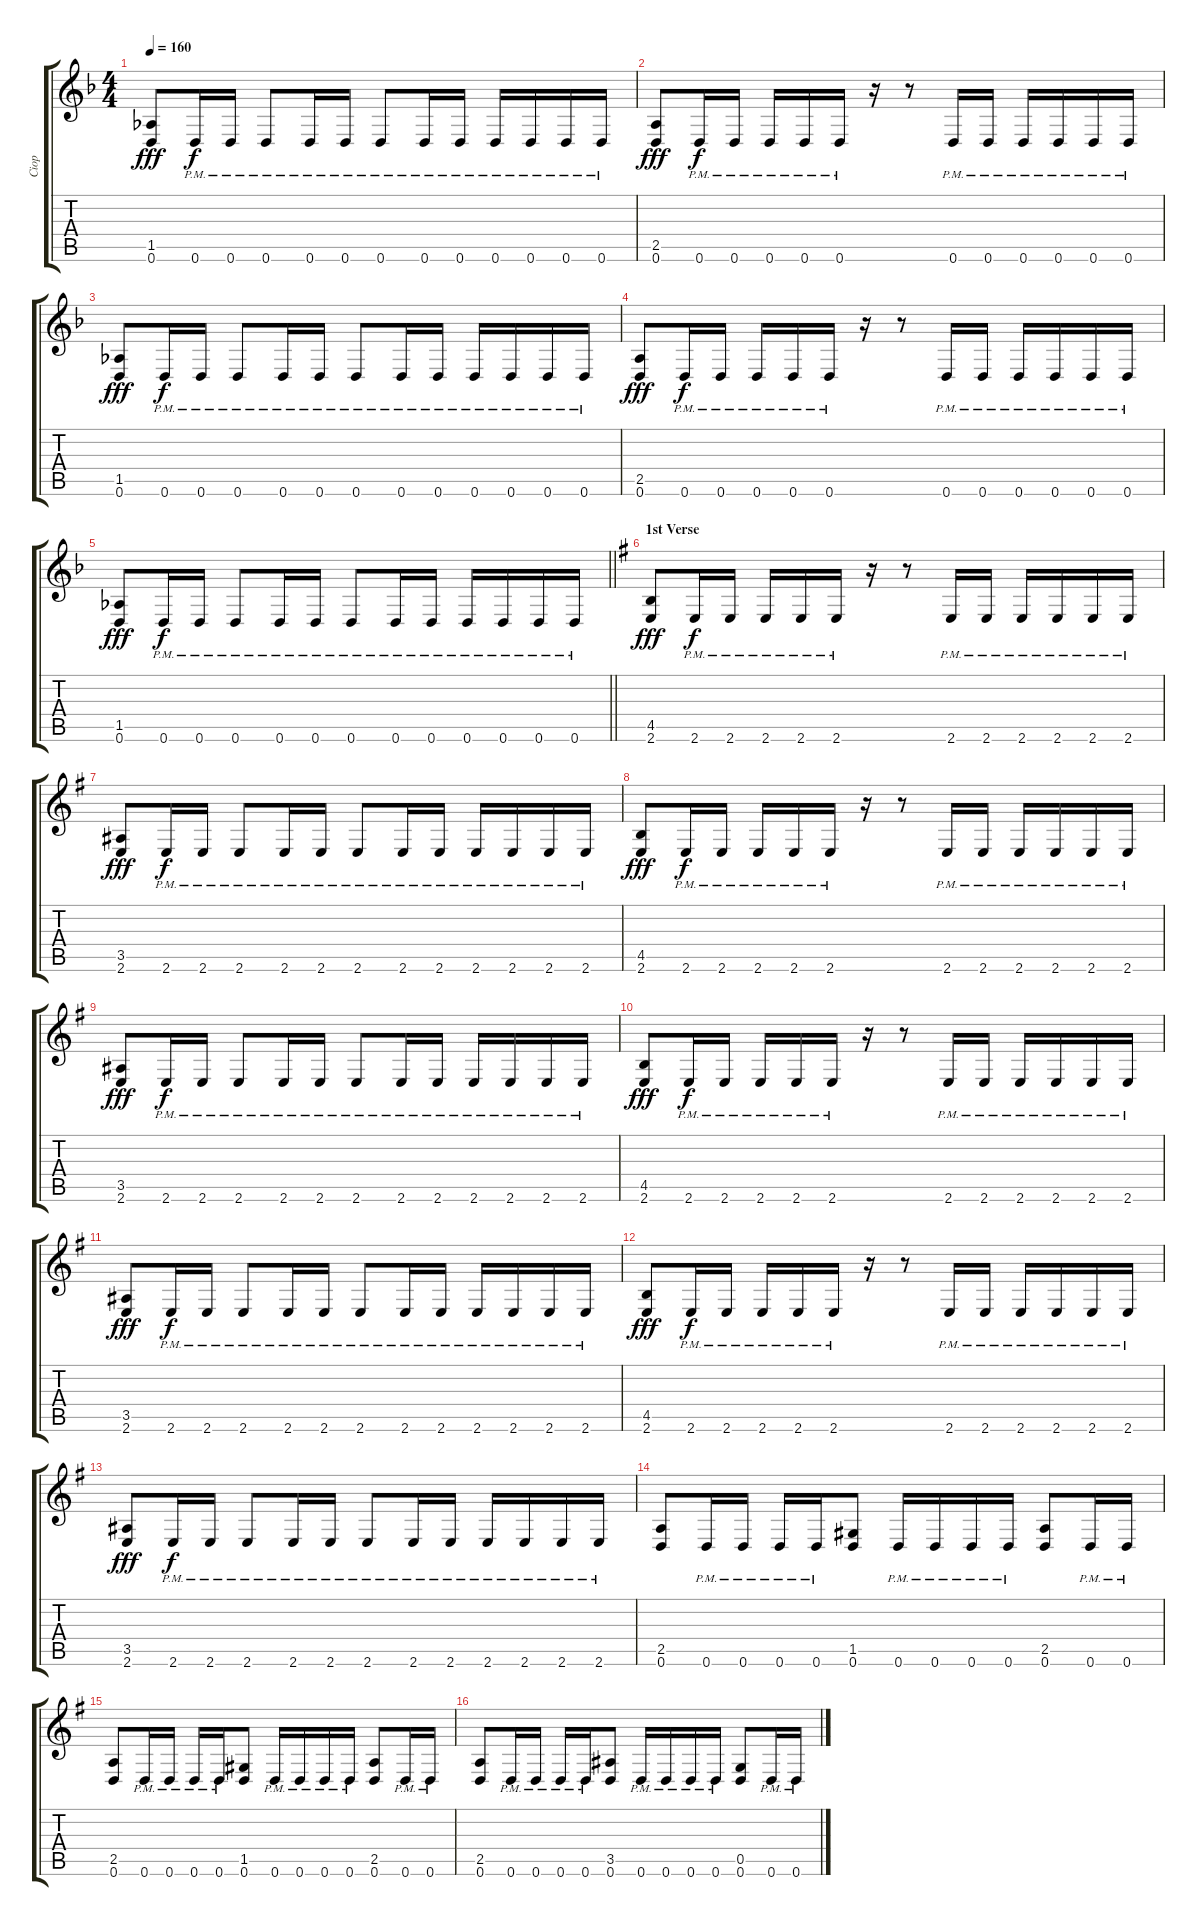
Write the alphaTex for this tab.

\track ("Ciop" "Ciop") {instrument distortionguitar}
\staff {score tabs}
\tuning (D4 A3 F3 C3 G2 D2) {hide}
\ts (4 4)
\tempo 160
\clef g2
\ks dminor
(1.5 0.6).8{dy fff} 0.6{pm}.16{dy f} 0.6{pm}.16 0.6{pm}.8 0.6{pm}.16 0.6{pm}.16 0.6{pm}.8 0.6{pm}.16 0.6{pm}.16 0.6{pm}.16 0.6{pm}.16 0.6{pm}.16 0.6{pm}.16 |
(2.5 0.6).8{dy fff} 0.6{pm}.16{dy f} 0.6{pm}.16 0.6{pm}.16 0.6{pm}.16 0.6{pm}.16 r.16 r.8 0.6{pm}.16 0.6{pm}.16 0.6{pm}.16 0.6{pm}.16 0.6{pm}.16 0.6{pm}.16 |
(1.5 0.6).8{dy fff} 0.6{pm}.16{dy f} 0.6{pm}.16 0.6{pm}.8 0.6{pm}.16 0.6{pm}.16 0.6{pm}.8 0.6{pm}.16 0.6{pm}.16 0.6{pm}.16 0.6{pm}.16 0.6{pm}.16 0.6{pm}.16 |
(2.5 0.6).8{dy fff} 0.6{pm}.16{dy f} 0.6{pm}.16 0.6{pm}.16 0.6{pm}.16 0.6{pm}.16 r.16 r.8 0.6{pm}.16 0.6{pm}.16 0.6{pm}.16 0.6{pm}.16 0.6{pm}.16 0.6{pm}.16 |
\barLineRight lightlight
(1.5 0.6).8{dy fff} 0.6{pm}.16{dy f} 0.6{pm}.16 0.6{pm}.8 0.6{pm}.16 0.6{pm}.16 0.6{pm}.8 0.6{pm}.16 0.6{pm}.16 0.6{pm}.16 0.6{pm}.16 0.6{pm}.16 0.6{pm}.16 |
\section ("" "1st Verse")
\ks eminor
(4.5 2.6).8{dy fff} 2.6{pm}.16{dy f} 2.6{pm}.16 2.6{pm}.16 2.6{pm}.16 2.6{pm}.16 r.16 r.8 2.6{pm}.16 2.6{pm}.16 2.6{pm}.16 2.6{pm}.16 2.6{pm}.16 2.6{pm}.16 |
(3.5 2.6).8{dy fff} 2.6{pm}.16{dy f} 2.6{pm}.16 2.6{pm}.8 2.6{pm}.16 2.6{pm}.16 2.6{pm}.8 2.6{pm}.16 2.6{pm}.16 2.6{pm}.16 2.6{pm}.16 2.6{pm}.16 2.6{pm}.16 |
(4.5 2.6).8{dy fff} 2.6{pm}.16{dy f} 2.6{pm}.16 2.6{pm}.16 2.6{pm}.16 2.6{pm}.16 r.16 r.8 2.6{pm}.16 2.6{pm}.16 2.6{pm}.16 2.6{pm}.16 2.6{pm}.16 2.6{pm}.16 |
(3.5 2.6).8{dy fff} 2.6{pm}.16{dy f} 2.6{pm}.16 2.6{pm}.8 2.6{pm}.16 2.6{pm}.16 2.6{pm}.8 2.6{pm}.16 2.6{pm}.16 2.6{pm}.16 2.6{pm}.16 2.6{pm}.16 2.6{pm}.16 |
(4.5 2.6).8{dy fff} 2.6{pm}.16{dy f} 2.6{pm}.16 2.6{pm}.16 2.6{pm}.16 2.6{pm}.16 r.16 r.8 2.6{pm}.16 2.6{pm}.16 2.6{pm}.16 2.6{pm}.16 2.6{pm}.16 2.6{pm}.16 |
(3.5 2.6).8{dy fff} 2.6{pm}.16{dy f} 2.6{pm}.16 2.6{pm}.8 2.6{pm}.16 2.6{pm}.16 2.6{pm}.8 2.6{pm}.16 2.6{pm}.16 2.6{pm}.16 2.6{pm}.16 2.6{pm}.16 2.6{pm}.16 |
(4.5 2.6).8{dy fff} 2.6{pm}.16{dy f} 2.6{pm}.16 2.6{pm}.16 2.6{pm}.16 2.6{pm}.16 r.16 r.8 2.6{pm}.16 2.6{pm}.16 2.6{pm}.16 2.6{pm}.16 2.6{pm}.16 2.6{pm}.16 |
(3.5 2.6).8{dy fff} 2.6{pm}.16{dy f} 2.6{pm}.16 2.6{pm}.8 2.6{pm}.16 2.6{pm}.16 2.6{pm}.8 2.6{pm}.16 2.6{pm}.16 2.6{pm}.16 2.6{pm}.16 2.6{pm}.16 2.6{pm}.16 |
(2.5 0.6).8 0.6{pm}.16 0.6{pm}.16 0.6{pm}.16 0.6{pm}.16 (1.5 0.6).8 0.6{pm}.16 0.6{pm}.16 0.6{pm}.16 0.6{pm}.16 (2.5 0.6).8 0.6{pm}.16 0.6{pm}.16 |
(2.5 0.6).8 0.6{pm}.16 0.6{pm}.16 0.6{pm}.16 0.6{pm}.16 (1.5 0.6).8 0.6{pm}.16 0.6{pm}.16 0.6{pm}.16 0.6{pm}.16 (2.5 0.6).8 0.6{pm}.16 0.6{pm}.16 |
(2.5 0.6).8 0.6{pm}.16 0.6{pm}.16 0.6{pm}.16 0.6{pm}.16 (3.5 0.6).8 0.6{pm}.16 0.6{pm}.16 0.6{pm}.16 0.6{pm}.16 (0.5 0.6).8 0.6{pm}.16 0.6{pm}.16
